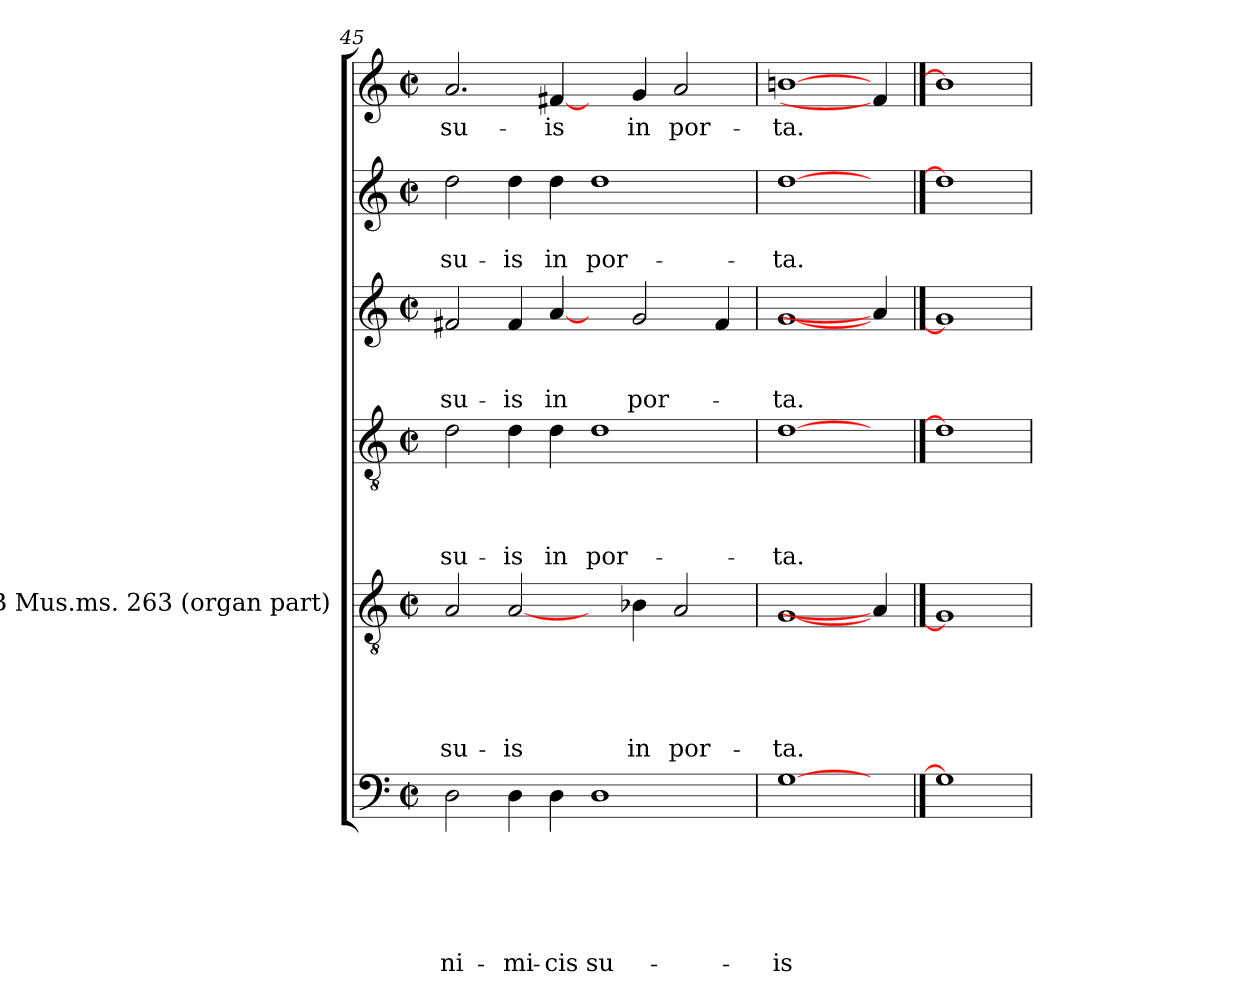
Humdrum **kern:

**kern	**text	**text	**text	**text	**text	**text	**kern	**text	**text	**text	**text	**text	**kern	**text	**text	**text	**text	**kern	**text	**text	**text	**kern	**text	**text	**kern	**text
*part6	*part6	*part6	*part6	*part6	*part6	*part6	*part5	*part5	*part5	*part5	*part5	*part5	*part4	*part4	*part4	*part4	*part4	*part3	*part3	*part3	*part3	*part2	*part2	*part2	*part1	*part1
*staff6	*staff6	*staff6	*staff6	*staff6	*staff6	*staff6	*staff5	*staff5	*staff5	*staff5	*staff5	*staff5	*staff4	*staff4	*staff4	*staff4	*staff4	*staff3	*staff3	*staff3	*staff3	*staff2	*staff2	*staff2	*staff1	*staff1
*	*	*	*	*	*	*	*I"BSB Mus.ms. 263 (organ part)	*	*	*	*	*	*	*	*	*	*	*	*	*	*	*	*	*	*	*
*clefF4	*	*	*	*	*	*	*clefGv2	*	*	*	*	*	*clefGv2	*	*	*	*	*clefG2	*	*	*	*clefG2	*	*	*clefG2	*
*k[]	*	*	*	*	*	*	*k[]	*	*	*	*	*	*k[]	*	*	*	*	*k[]	*	*	*	*k[]	*	*	*k[]	*
*C:	*	*	*	*	*	*	*C:	*	*	*	*	*	*C:	*	*	*	*	*C:	*	*	*	*C:	*	*	*C:	*
*M2/2	*	*	*	*	*	*	*M2/2	*	*	*	*	*	*M2/2	*	*	*	*	*M2/2	*	*	*	*M2/2	*	*	*M2/2	*
*met(c|)	*	*	*	*	*	*	*met(c|)	*	*	*	*	*	*met(c|)	*	*	*	*	*met(c|)	*	*	*	*met(c|)	*	*	*met(c|)	*
=45	=45	=45	=45	=45	=45	=45	=45	=45	=45	=45	=45	=45	=45	=45	=45	=45	=45	=45	=45	=45	=45	=45	=45	=45	=45	=45
!	!	!	!	!	!	!LO:LY:b	!	!	!	!	!	!LO:LY:b	!	!	!	!	!LO:LY:b	!	!	!	!LO:LY:b	!	!	!LO:LY:b	!	!LO:LY:b
2D\	.	.	.	.	.	-ni-	2A/	.	.	.	.	su-	2d\	.	.	.	su-	2f#X/	.	.	su-	2dd\	.	su-	2.a/	su-
!	!	!	!	!	!	!LO:LY:b	!	!	!	!	!	!LO:LY:b	!	!	!	!	!LO:LY:b	!	!	!	!LO:LY:b	!	!	!LO:LY:b	!	!
4D\	.	.	.	.	.	-mi-	[2A/	.	.	.	.	-is	4d\	.	.	.	-is	4f#/	.	.	-is	4dd\	.	-is	.	.
!	!	!	!	!	!	!LO:LY:b	!	!	!	!	!	!	!	!	!	!	!LO:LY:b	!	!	!	!LO:LY:b	!	!	!LO:LY:b	!	!LO:LY:b
4D\	.	.	.	.	.	-cis	.	.	.	.	.	.	4d\	.	.	.	in	[4a/	.	.	in	4dd\	.	in	[4f#X/	-is
!	!	!	!	!	!	!LO:LY:b	!	!	!	!	!	!	!	!	!	!	!LO:LY:b	!	!	!	!	!	!	!LO:LY:b	!	!
1D	.	.	.	.	.	su-	4ryy	.	.	.	.	.	1d	.	.	.	por-	4ryy	.	.	.	1dd	.	por-	4ryy	.
!	!	!	!	!	!	!	!	!	!	!	!	!LO:LY:b	!	!	!	!	!	!	!	!	!LO:LY:b	!	!	!	!	!LO:LY:b
.	.	.	.	.	.	.	4B-X\	.	.	.	.	in	.	.	.	.	.	2g/	.	.	por-	.	.	.	4g/	in
!	!	!	!	!	!	!	!	!	!	!	!	!LO:LY:b	!	!	!	!	!	!	!	!	!	!	!	!	!	!LO:LY:b
.	.	.	.	.	.	.	2A/	.	.	.	.	por-	.	.	.	.	.	.	.	.	.	.	.	.	2a/	por-
.	.	.	.	.	.	.	.	.	.	.	.	.	.	.	.	.	.	4f#/	.	.	.	.	.	.	.	.
=46	=46	=46	=46	=46	=46	=46	=46	=46	=46	=46	=46	=46	=46	=46	=46	=46	=46	=46	=46	=46	=46	=46	=46	=46	=46	=46
!	!	!	!	!	!	!LO:LY:b	!	!	!	!	!	!LO:LY:b	!	!	!	!	!LO:LY:b	!	!	!	!LO:LY:b	!	!	!LO:LY:b	!	!LO:LY:b
[1G	.	.	.	.	.	-is	[1G	.	.	.	.	-ta.	[1d	.	.	.	-ta.	[1g	.	.	-ta.	[1dd	.	-ta.	[1bni	-ta.
4ryy	.	.	.	.	.	.	4A/]	.	.	.	.	.	4ryy	.	.	.	.	4a/]	.	.	.	4ryy	.	.	4f#/]	.
==47	==47	==47	==47	==47	==47	==47	==47	==47	==47	==47	==47	==47	==47	==47	==47	==47	==47	==47	==47	==47	==47	==47	==47	==47	==47	==47
1G]	.	.	.	.	.	.	1G]	.	.	.	.	.	1d]	.	.	.	.	1g]	.	.	.	1dd]	.	.	1b]	.
=	=	=	=	=	=	=	=	=	=	=	=	=	=	=	=	=	=	=	=	=	=	=	=	=	=	=
*-	*-	*-	*-	*-	*-	*-	*-	*-	*-	*-	*-	*-	*-	*-	*-	*-	*-	*-	*-	*-	*-	*-	*-	*-	*-	*-
